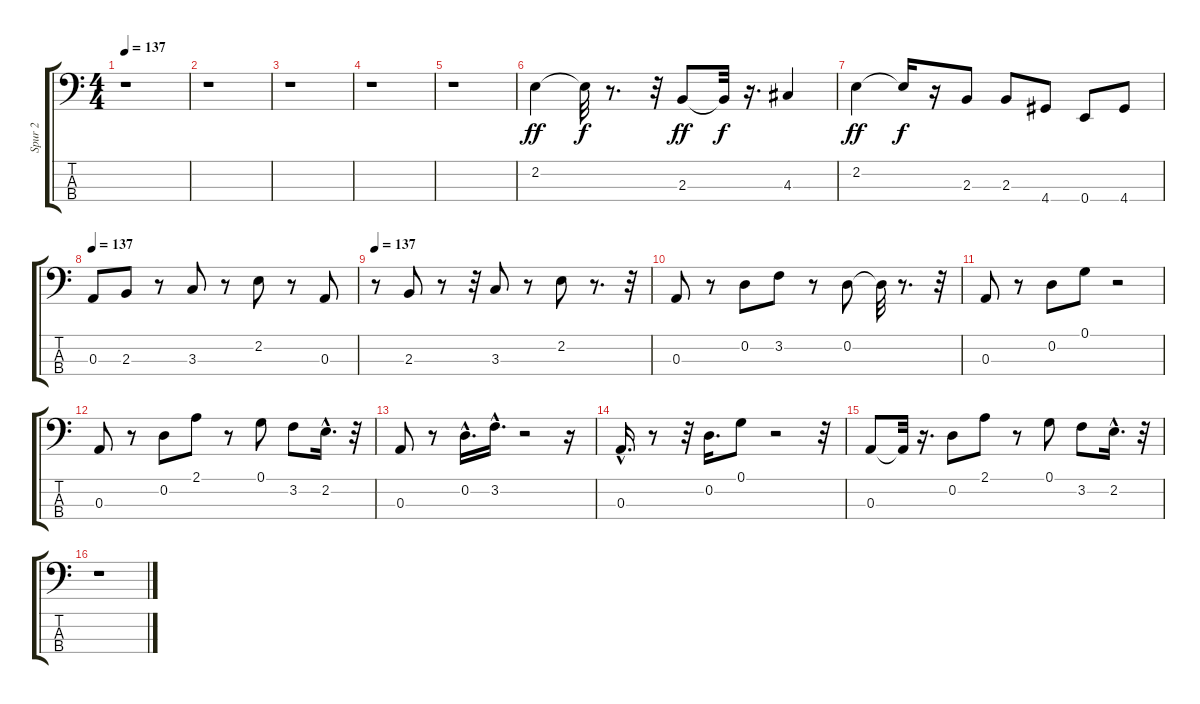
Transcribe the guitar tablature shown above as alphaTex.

\track ("Spur 2" "Spur 2") {instrument electricbasspick}
\staff {score tabs}
\tuning (G2 D2 A1 E1) {hide}
\ts (4 4)
\tempo 137
\clef f4
\ks c
r.1{dy f} |
r.1 |
r.1 |
r.1 |
r.1 |
2.2.4{dy ff} 2.2{t}.32{dy f} r.8{d} r.32 2.3.8{dy ff} 2.3{t}.32{dy f} r.16{d} 4.3.4 |
2.2.4{dy ff} 2.2{t}.16{dy f} r.16 2.3.8 2.3.8 4.4.8 0.4.8 4.4.8 |
\tempo 137
0.3.8 2.3.8 r.8 3.3.8 r.8 2.2.8 r.8 0.3.8 |
\tempo 137
r.8 2.3.8 r.8 r.32 3.3.8 r.8 2.2.8 r.8{d} r.32 |
0.3.8 r.8 0.2.8 3.2.8 r.8 0.2.8 0.2{t}.32 r.8{d} r.32 |
0.3.8 r.8 0.2.8 0.1.8 r.2 |
0.3.8 r.8 0.2.8 2.1.8 r.8 0.1.8 3.2.8 2.2{hac}.16{d} r.32 |
0.3.8 r.8 0.2{hac}.16{d} 3.2{hac}.16{d} r.2 r.16 |
0.3{hac}.16{d} r.8 r.32 0.2.16{d} 0.1.8 r.2 r.32 |
0.3.8 0.3{t}.32 r.16{d} 0.2.8 2.1.8 r.8 0.1.8 3.2.8 2.2{hac}.16{d} r.32 |
r.1
